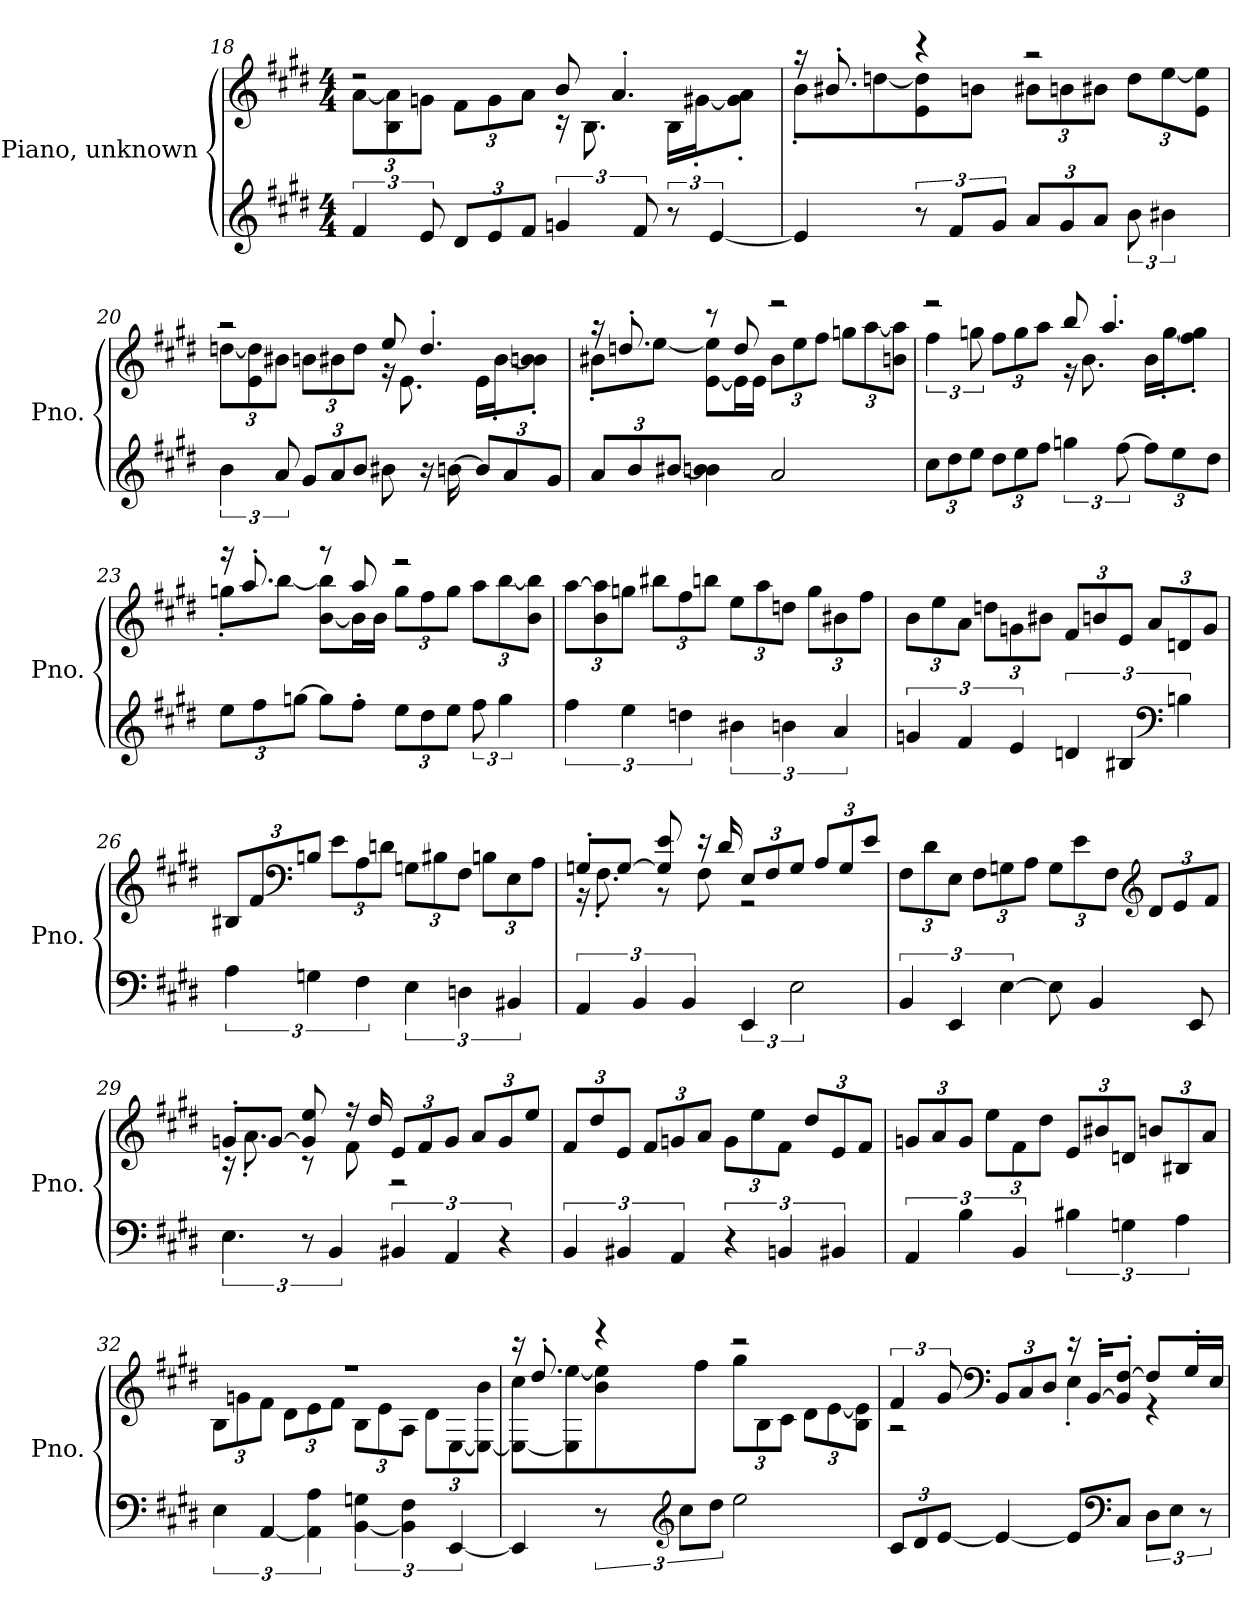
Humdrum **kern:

**kern	**kern
*part1	*part1
*staff2	*staff1
*I"Piano, unknown	*
*I'Pno.	*
!!LO:PB:g=z
*clefG2	*clefG2
*k[f#c#g#d#]	*k[f#c#g#d#]
*M4/4	*M4/4
=18	=18
*	*^
*	*	*Xbrackettup
6f#/	2r	[12a\L
.	.	12B\ 12a\]
12e/	.	12gn\J
*Xbrackettup	*	*
12d#/L	.	12f#\L
12e/	.	12g\
12f#/J	.	12a\J
*brackettup	*	*
6gn/	8b/	16r
.	.	8.B\
.	4.a'/	.
12f#/	.	.
12r	.	16B\LL
.	.	[16g#X'\J
[6e/	.	.
.	.	8g#\]' 8a\'J
=19	=19	=19
4e/]	16r	8b'\L
.	8.b#X'/	.
.	.	[8ddn\
12r	4r	8e\ 8dd\]
12f#/L	.	.
.	.	8bn\J
12g#/J	.	.
*Xbrackettup	*	*
12a/L	2r	12b#X\L
12g#/	.	12bn\
12a/J	.	12b#X\J
*brackettup	*	*
12b\	.	12dd\L
6b#X\	.	[12ee\
.	.	12e\ 12ee\]J
!!LO:LB:g=z	!!
=20	=20	=20
6b\	2r	[12ddn\L
.	.	12e\ 12dd\]
12a/	.	12b#X\J
*Xbrackettup	*	*
12g#/L	.	12bn\L
12a/	.	12b#X\
12b/J	.	12dd\J
8b#X\	8ee/	16r
.	.	8.e\
16r	4.dd'/	.
[16bn\	.	.
12b/L]	.	16e\LL
.	.	[16b#'\J
12a/	.	.
.	.	8bn\' 8b#\]'J
12g#/J	.	.
=21	=21	=21
12a/L	16r	8b#X'\L
.	8.ddn'/	.
12b/	.	.
.	.	[8ee\J
[12b#X/J	.	.
4bn\ 4b#\]	8r	[8e\ 8ee\]L
.	8dd/	16e\L]
.	.	16e\JJ
2a/	2r	12b#\L
.	.	12ee\
.	.	12ff#\J
.	.	12ggn\L
.	.	[12aa\
.	.	12bn\ 12aa\]J
!!LO:LB:g=z	!!
=22	=22	=22
*	*	*brackettup
12cc#\L	2r	6ff#\
12dd#\	.	.
12ee\J	.	12ggn\
*	*	*Xbrackettup
12dd#\L	.	12ff#\L
12ee\	.	12gg\
12ff#\J	.	12aa\J
*brackettup	*	*
6ggn\	8bb/	16r
.	.	8.b\
.	4.aa'/	.
[12ff#\	.	.
*Xbrackettup	*	*
12ff#\L]	.	16b\LL
.	.	[16gg'\J
12ee\	.	.
.	.	8ff#\' 8gg\]'J
12dd#\J	.	.
=23	=23	=23
12ee\L	16r	8ggn'\L
.	8.aa'/	.
12ff#\	.	.
.	.	[8bb\J
[12ggn\J	.	.
8gg\L]	8r	[8b\ 8bb\]L
8ff#'\J	8aa/	16b\L]
.	.	16b\JJ
12ee\L	2r	12gg\L
12dd#\	.	12ff#\
12ee\J	.	12gg\J
*brackettup	*	*
12ff#\	.	12aa\L
6gg\	.	[12bb\
.	.	12b\ 12bb\]J
*	*v	*v
!!LO:LB:g=z
=24	=24
6ff#\	[12aa\L
.	12b\ 12aa\]
6ee\	12ggn\J
.	12bb#X\L
6ddn\	12ff#\
.	12bbn\J
6b#X\	12ee\L
.	12aa\
6bn\	12ddn\J
.	12gg\L
6a/	12b#X\
.	12ff#\J
=25	=25
6gn/	12b\L
.	12ee\
6f#/	12a\J
.	12ddn\L
6e/	12gn\
.	12b#X\J
6dn/	12f#/L
.	12bn/
6B#X/	12e/J
.	12a/L
*clefF4	*
6Bn\	12dn/
.	12g/J
!!LO:LB:g=z
=26	=26
6A\	12B#X/L
.	12f#/
*	*clefF4
6Gn\	12Bn/J
.	12e\L
6F#\	12A\
.	12dn\J
6E\	12Gn\L
.	12B#X\
6Dn\	12F#\J
.	12Bn\L
6BB#X/	12E\
.	12A\J
=27	=27
*	*^
6AA/	8Gn'/L	16r
.	.	8.F#'\
.	[8G/J	.
6BB/	.	.
.	8G/] 8e/	8r
6BB/	.	.
.	16r	8F#\
.	16d#/	.
6EE/	12E/L	2r
.	12F#/	.
3E\	12G/J	.
.	12A/L	.
.	12G/	.
.	12e/J	.
*	*v	*v
!!LO:LB:g=z
=28	=28
6BB/	12F#\L
.	12d#\
6EE/	12E\J
.	12F#\L
[6E\	12Gn\
.	12A\J
8E\]	12G\L
.	12e\
4BB/	.
.	12F#\J
*	*clefG2
.	12d#/L
.	12e/
8EE/	.
.	12f#/J
=29	=29
*	*^
6.E\	8gn'/L	16r
.	.	8.a'\
.	[8g/J	.
12r	8g/] 8ee/	8r
6BB/	.	.
.	16r	8f#\
.	16dd#/	.
6BB#X/	12e/L	2r
.	12f#/	.
6AA/	12g/J	.
.	12a/L	.
6r	12g/	.
.	12ee/J	.
*	*v	*v
=30	=30
6BB/	12f#/L
.	12dd#/
6BB#X/	12e/J
.	12f#/L
6AA/	12gn/
.	12a/J
6r	12g\L
.	12ee\
6BBn/	12f#\J
.	12dd#/L
6BB#X/	12e/
.	12f#/J
!!LO:PB:g=z
=31	=31
6AA/	12gn/L
.	12a/
6B\	12g/J
.	12ee\L
6BB/	12f#\
.	12dd#\J
6B#X\	12e/L
.	12b#X/
6Gn\	12dn/J
.	12bn/L
6A\	12B#X/
.	12a/J
=32	=32
*	*^
6E\	1r	12B\L
.	.	12gn\
[6AA/	.	12f#\J
.	.	12d#\L
6AA\] 6A\	.	12e\
.	.	12f#\J
[6BB\ 6Gn\	.	12B\L
.	.	12e\
6BB\] 6F#\	.	12A\J
.	.	12d#\L
[6EE/	.	[12E\
.	.	12E\_ 12b\J
!!LO:LB:g=z	!!
=33	=33	=33
4EE/]	16r	8E\_ 8cc#\L
.	8.dd#'/	.
.	.	8E\] [8ee\
12r	4r	8b\ 8ee\]
*clefG2	*	*
12cc#\L	.	.
.	.	8ff#\J
12dd#\J	.	.
2ee\	2r	12gg#\L
.	.	12B\
.	.	12c#\J
.	.	12d#\L
.	.	[12e\
.	.	12B\ 12e\]J
=34	=34	=34
*Xbrackettup	*brackettup	*
12c#/L	6f#/	2r
12d#/	.	.
[12e/J	12g#/	.
*	*clefF4	*
*	*Xbrackettup	*
4e/_	12BB/L	.
.	12C#/	.
.	12D#/J	.
8e/L]	16r	4E'\
.	[16BB'/KL	.
*clefF4	*	*
8C#/J	8BB/]' [8F#/'J	.
*brackettup	*	*
12D#\L	8F#/L]	4r
12E\J	.	.
.	16G#'/L	.
12r	.	.
.	16E/JJ	.
*	*v	*v
=	=
*-	*-
